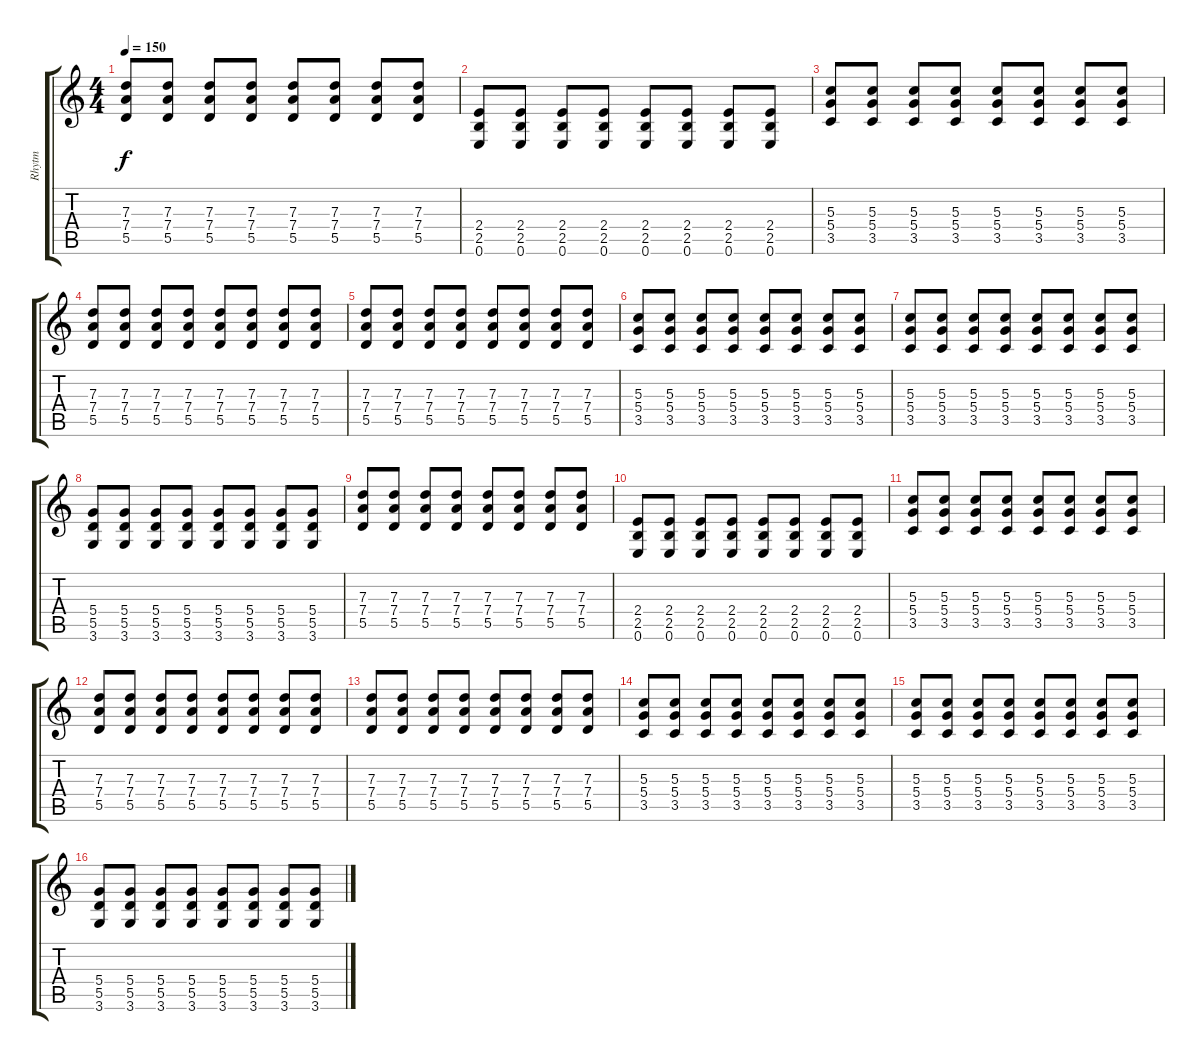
\track ("Rhytm" "Rhytm") {instrument acousticguitarsteel}
\staff {score tabs}
\tuning (E4 B3 G3 D3 A2 E2) {hide}
\ts (4 4)
\tempo 150
\clef g2
\ks c
(7.3 7.4 5.5).8{dy f} (7.3 7.4 5.5).8 (7.3 7.4 5.5).8 (7.3 7.4 5.5).8 (7.3 7.4 5.5).8 (7.3 7.4 5.5).8 (7.3 7.4 5.5).8 (7.3 7.4 5.5).8 |
(2.4 2.5 0.6).8 (2.4 2.5 0.6).8 (2.4 2.5 0.6).8 (2.4 2.5 0.6).8 (2.4 2.5 0.6).8 (2.4 2.5 0.6).8 (2.4 2.5 0.6).8 (2.4 2.5 0.6).8 |
(5.3 5.4 3.5).8 (5.3 5.4 3.5).8 (5.3 5.4 3.5).8 (5.3 5.4 3.5).8 (5.3 5.4 3.5).8 (5.3 5.4 3.5).8 (5.3 5.4 3.5).8 (5.3 5.4 3.5).8 |
(7.3 7.4 5.5).8 (7.3 7.4 5.5).8 (7.3 7.4 5.5).8 (7.3 7.4 5.5).8 (7.3 7.4 5.5).8 (7.3 7.4 5.5).8 (7.3 7.4 5.5).8 (7.3 7.4 5.5).8 |
(7.3 7.4 5.5).8 (7.3 7.4 5.5).8 (7.3 7.4 5.5).8 (7.3 7.4 5.5).8 (7.3 7.4 5.5).8 (7.3 7.4 5.5).8 (7.3 7.4 5.5).8 (7.3 7.4 5.5).8 |
(5.3 5.4 3.5).8 (5.3 5.4 3.5).8 (5.3 5.4 3.5).8 (5.3 5.4 3.5).8 (5.3 5.4 3.5).8 (5.3 5.4 3.5).8 (5.3 5.4 3.5).8 (5.3 5.4 3.5).8 |
(5.3 5.4 3.5).8 (5.3 5.4 3.5).8 (5.3 5.4 3.5).8 (5.3 5.4 3.5).8 (5.3 5.4 3.5).8 (5.3 5.4 3.5).8 (5.3 5.4 3.5).8 (5.3 5.4 3.5).8 |
(5.4 5.5 3.6).8 (5.4 5.5 3.6).8 (5.4 5.5 3.6).8 (5.4 5.5 3.6).8 (5.4 5.5 3.6).8 (5.4 5.5 3.6).8 (5.4 5.5 3.6).8 (5.4 5.5 3.6).8 |
(7.3 7.4 5.5).8 (7.3 7.4 5.5).8 (7.3 7.4 5.5).8 (7.3 7.4 5.5).8 (7.3 7.4 5.5).8 (7.3 7.4 5.5).8 (7.3 7.4 5.5).8 (7.3 7.4 5.5).8 |
(2.4 2.5 0.6).8 (2.4 2.5 0.6).8 (2.4 2.5 0.6).8 (2.4 2.5 0.6).8 (2.4 2.5 0.6).8 (2.4 2.5 0.6).8 (2.4 2.5 0.6).8 (2.4 2.5 0.6).8 |
(5.3 5.4 3.5).8 (5.3 5.4 3.5).8 (5.3 5.4 3.5).8 (5.3 5.4 3.5).8 (5.3 5.4 3.5).8 (5.3 5.4 3.5).8 (5.3 5.4 3.5).8 (5.3 5.4 3.5).8 |
(7.3 7.4 5.5).8 (7.3 7.4 5.5).8 (7.3 7.4 5.5).8 (7.3 7.4 5.5).8 (7.3 7.4 5.5).8 (7.3 7.4 5.5).8 (7.3 7.4 5.5).8 (7.3 7.4 5.5).8 |
(7.3 7.4 5.5).8 (7.3 7.4 5.5).8 (7.3 7.4 5.5).8 (7.3 7.4 5.5).8 (7.3 7.4 5.5).8 (7.3 7.4 5.5).8 (7.3 7.4 5.5).8 (7.3 7.4 5.5).8 |
(5.3 5.4 3.5).8 (5.3 5.4 3.5).8 (5.3 5.4 3.5).8 (5.3 5.4 3.5).8 (5.3 5.4 3.5).8 (5.3 5.4 3.5).8 (5.3 5.4 3.5).8 (5.3 5.4 3.5).8 |
(5.3 5.4 3.5).8 (5.3 5.4 3.5).8 (5.3 5.4 3.5).8 (5.3 5.4 3.5).8 (5.3 5.4 3.5).8 (5.3 5.4 3.5).8 (5.3 5.4 3.5).8 (5.3 5.4 3.5).8 |
(5.4 5.5 3.6).8 (5.4 5.5 3.6).8 (5.4 5.5 3.6).8 (5.4 5.5 3.6).8 (5.4 5.5 3.6).8 (5.4 5.5 3.6).8 (5.4 5.5 3.6).8 (5.4 5.5 3.6).8
